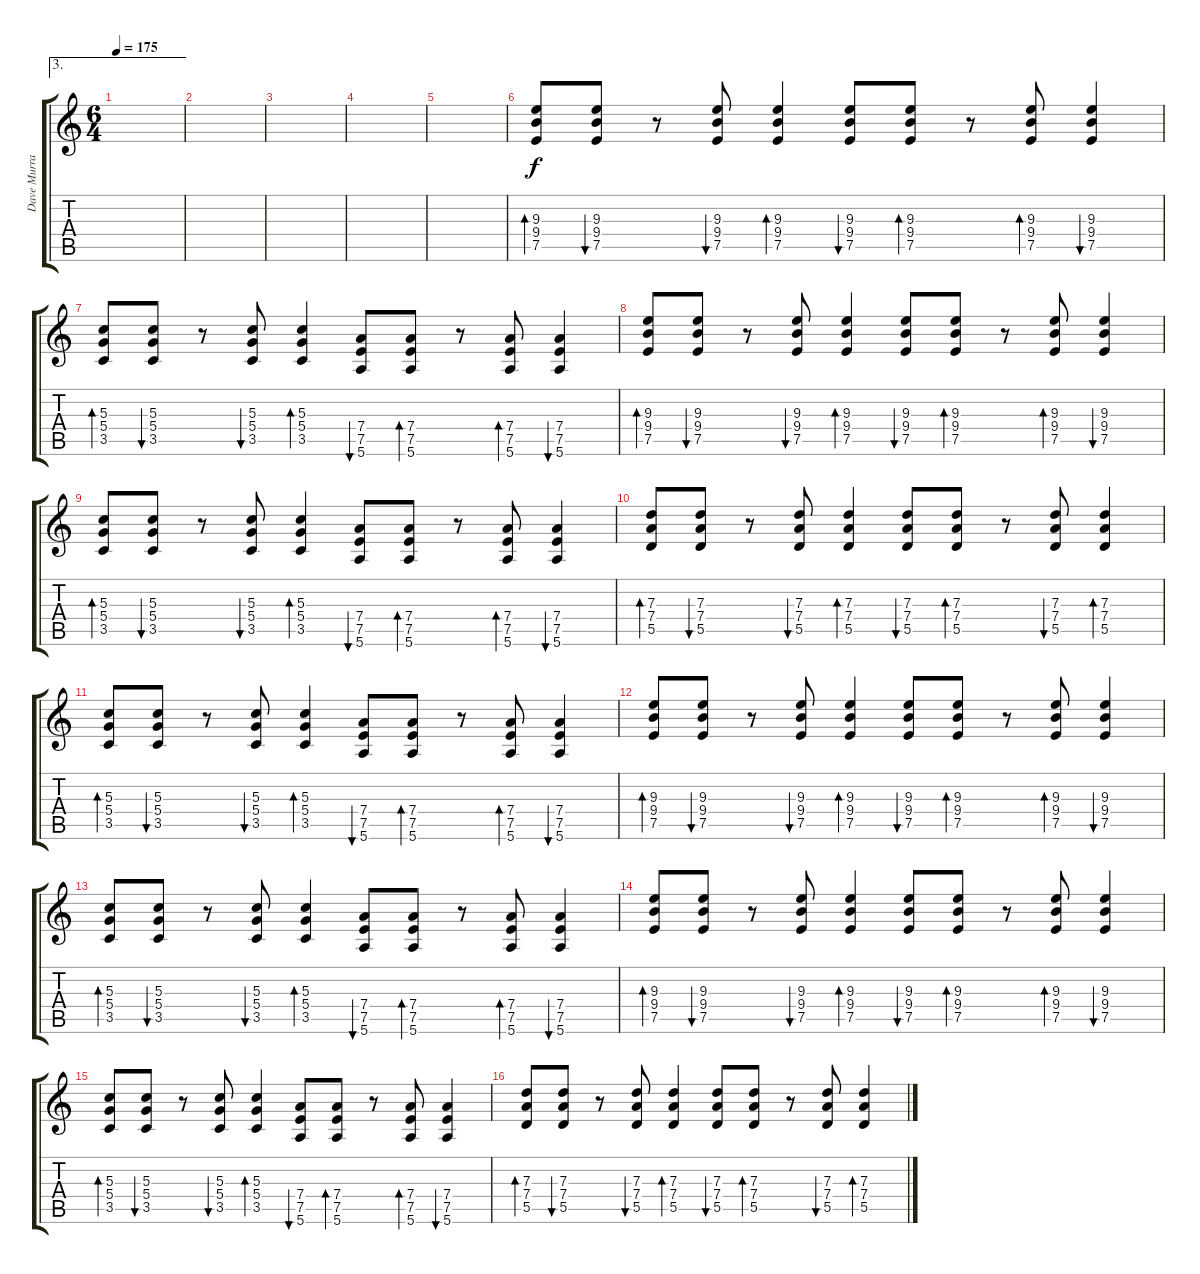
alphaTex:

\track ("Dave Murray" "Dave Murra") {instrument distortionguitar}
\staff {score tabs}
\tuning (E4 B3 G3 D3 A2 E2) {hide}
\ae 3
\ts (6 4)
\tempo 175
\clef g2
\ks c
|
|
|
|
|
(9.3 9.4 7.5).8{bd 480 volume 12 instrument electricguitarjazz} (9.3 9.4 7.5).8{bu 480} r.8 (9.3 9.4 7.5).8{bu 480} (9.3 9.4 7.5).4{bd 480} (9.3 9.4 7.5).8{bu 480} (9.3 9.4 7.5).8{bd 480} r.8 (9.3 9.4 7.5).8{bd 480} (9.3 9.4 7.5).4{bu 480} |
(5.3 5.4 3.5).8{bd 480} (5.3 5.4 3.5).8{bu 480} r.8 (5.3 5.4 3.5).8{bu 480} (5.3 5.4 3.5).4{bd 480} (7.4 7.5 5.6).8{bu 480} (7.4 7.5 5.6).8{bd 480} r.8 (7.4 7.5 5.6).8{bd 480} (7.4 7.5 5.6).4{bu 480} |
(9.3 9.4 7.5).8{bd 480} (9.3 9.4 7.5).8{bu 480} r.8 (9.3 9.4 7.5).8{bu 480} (9.3 9.4 7.5).4{bd 480} (9.3 9.4 7.5).8{bu 480} (9.3 9.4 7.5).8{bd 480} r.8 (9.3 9.4 7.5).8{bd 480} (9.3 9.4 7.5).4{bu 480} |
(5.3 5.4 3.5).8{bd 480} (5.3 5.4 3.5).8{bu 480} r.8 (5.3 5.4 3.5).8{bu 480} (5.3 5.4 3.5).4{bd 480} (7.4 7.5 5.6).8{bu 480} (7.4 7.5 5.6).8{bd 480} r.8 (7.4 7.5 5.6).8{bd 480} (7.4 7.5 5.6).4{bu 480} |
(7.3 7.4 5.5).8{bd 480} (7.3 7.4 5.5).8{bu 480} r.8 (7.3 7.4 5.5).8{bu 480} (7.3 7.4 5.5).4{bd 480} (7.3 7.4 5.5).8{bu 480} (7.3 7.4 5.5).8{bd 480} r.8 (7.3 7.4 5.5).8{bu 480} (7.3 7.4 5.5).4{bd 480} |
(5.3 5.4 3.5).8{bd 480} (5.3 5.4 3.5).8{bu 480} r.8 (5.3 5.4 3.5).8{bu 480} (5.3 5.4 3.5).4{bd 480} (7.4 7.5 5.6).8{bu 480} (7.4 7.5 5.6).8{bd 480} r.8 (7.4 7.5 5.6).8{bd 480} (7.4 7.5 5.6).4{bu 480} |
(9.3 9.4 7.5).8{bd 480 volume 12 instrument electricguitarjazz} (9.3 9.4 7.5).8{bu 480} r.8 (9.3 9.4 7.5).8{bu 480} (9.3 9.4 7.5).4{bd 480} (9.3 9.4 7.5).8{bu 480} (9.3 9.4 7.5).8{bd 480} r.8 (9.3 9.4 7.5).8{bd 480} (9.3 9.4 7.5).4{bu 480} |
(5.3 5.4 3.5).8{bd 480} (5.3 5.4 3.5).8{bu 480} r.8 (5.3 5.4 3.5).8{bu 480} (5.3 5.4 3.5).4{bd 480} (7.4 7.5 5.6).8{bu 480} (7.4 7.5 5.6).8{bd 480} r.8 (7.4 7.5 5.6).8{bd 480} (7.4 7.5 5.6).4{bu 480} |
(9.3 9.4 7.5).8{bd 480} (9.3 9.4 7.5).8{bu 480} r.8 (9.3 9.4 7.5).8{bu 480} (9.3 9.4 7.5).4{bd 480} (9.3 9.4 7.5).8{bu 480} (9.3 9.4 7.5).8{bd 480} r.8 (9.3 9.4 7.5).8{bd 480} (9.3 9.4 7.5).4{bu 480} |
(5.3 5.4 3.5).8{bd 480} (5.3 5.4 3.5).8{bu 480} r.8 (5.3 5.4 3.5).8{bu 480} (5.3 5.4 3.5).4{bd 480} (7.4 7.5 5.6).8{bu 480} (7.4 7.5 5.6).8{bd 480} r.8 (7.4 7.5 5.6).8{bd 480} (7.4 7.5 5.6).4{bu 480} |
(7.3 7.4 5.5).8{bd 480} (7.3 7.4 5.5).8{bu 480} r.8 (7.3 7.4 5.5).8{bu 480} (7.3 7.4 5.5).4{bd 480} (7.3 7.4 5.5).8{bu 480} (7.3 7.4 5.5).8{bd 480} r.8 (7.3 7.4 5.5).8{bu 480} (7.3 7.4 5.5).4{bd 480}
